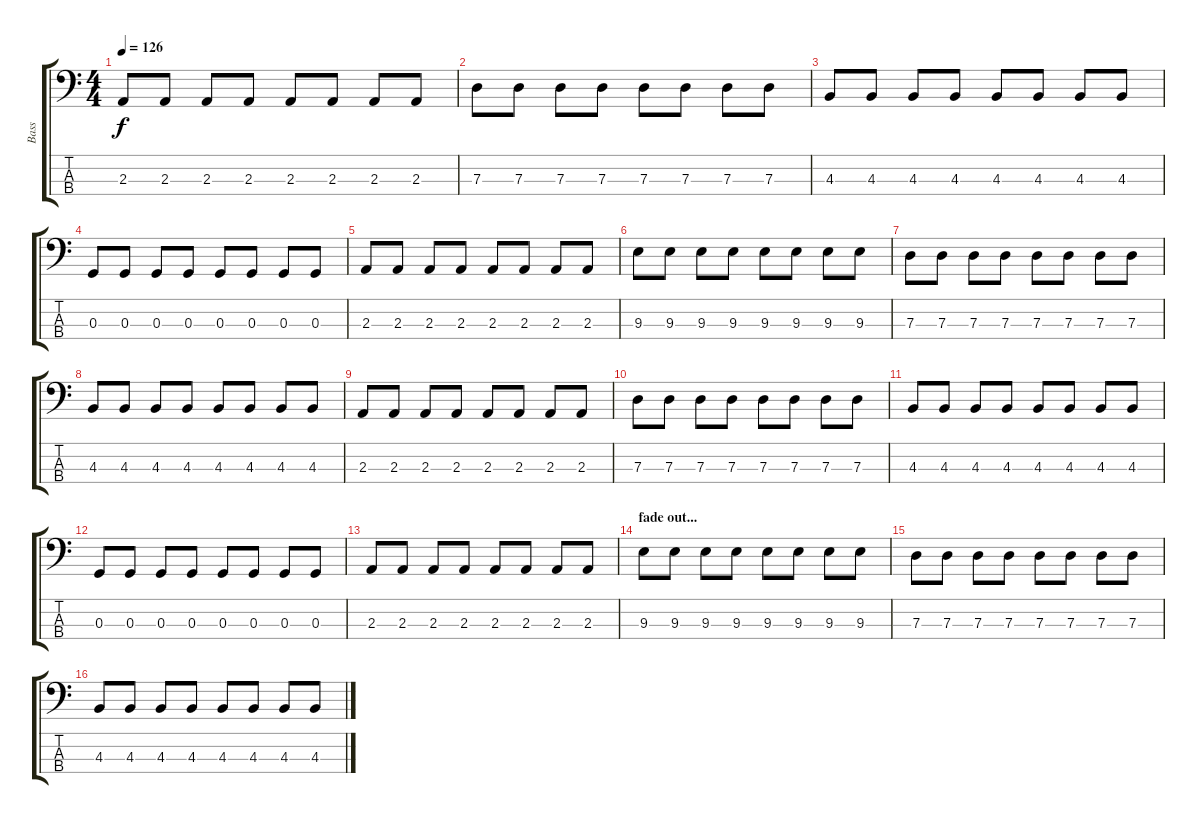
\track ("Bass" "Bass") {instrument electricbassfinger}
\staff {score tabs}
\tuning (F2 C2 G1 D1) {hide}
\ts (4 4)
\tempo 126
\clef f4
\ks c
2.3.8{dy f} 2.3.8 2.3.8 2.3.8 2.3.8 2.3.8 2.3.8 2.3.8 |
7.3.8 7.3.8 7.3.8 7.3.8 7.3.8 7.3.8 7.3.8 7.3.8 |
4.3.8 4.3.8 4.3.8 4.3.8 4.3.8 4.3.8 4.3.8 4.3.8 |
0.3.8 0.3.8 0.3.8 0.3.8 0.3.8 0.3.8 0.3.8 0.3.8 |
2.3.8 2.3.8 2.3.8 2.3.8 2.3.8 2.3.8 2.3.8 2.3.8 |
9.3.8 9.3.8 9.3.8 9.3.8 9.3.8 9.3.8 9.3.8 9.3.8 |
7.3.8 7.3.8 7.3.8 7.3.8 7.3.8 7.3.8 7.3.8 7.3.8 |
4.3.8 4.3.8 4.3.8 4.3.8 4.3.8 4.3.8 4.3.8 4.3.8 |
2.3.8 2.3.8 2.3.8 2.3.8 2.3.8 2.3.8 2.3.8 2.3.8 |
7.3.8 7.3.8 7.3.8 7.3.8 7.3.8 7.3.8 7.3.8 7.3.8 |
4.3.8 4.3.8 4.3.8 4.3.8 4.3.8 4.3.8 4.3.8 4.3.8 |
0.3.8 0.3.8 0.3.8 0.3.8 0.3.8 0.3.8 0.3.8 0.3.8 |
2.3.8 2.3.8 2.3.8 2.3.8 2.3.8 2.3.8 2.3.8 2.3.8 |
\section ("" "fade out...")
9.3.8 9.3.8 9.3.8 9.3.8 9.3.8 9.3.8 9.3.8 9.3.8 |
7.3.8 7.3.8 7.3.8 7.3.8 7.3.8 7.3.8 7.3.8 7.3.8 |
4.3.8 4.3.8 4.3.8 4.3.8 4.3.8 4.3.8 4.3.8 4.3.8
